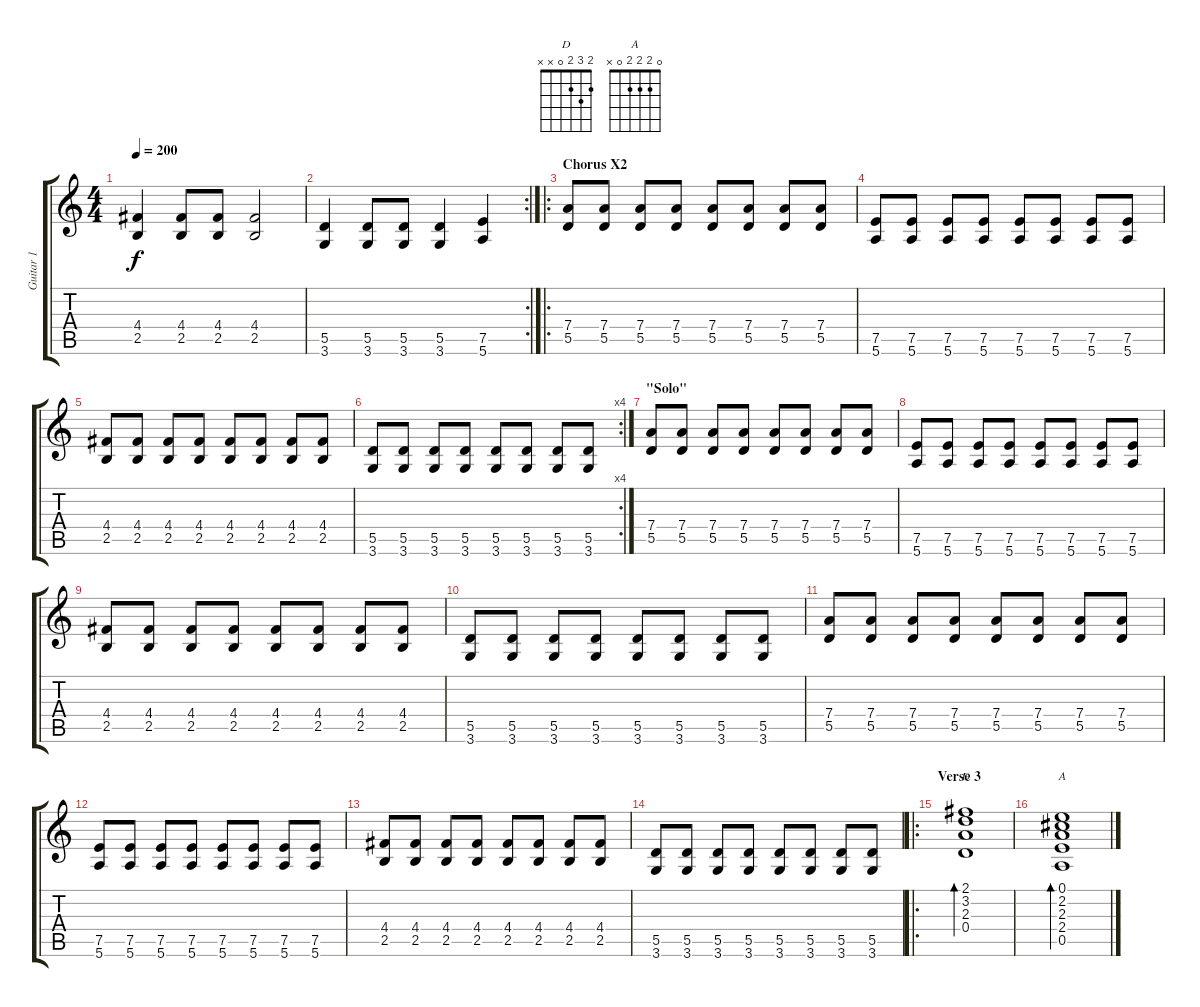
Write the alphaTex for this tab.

\track ("Guitar 1" "Guitar 1") {instrument distortionguitar}
\staff {score tabs}
\tuning (E4 B3 G3 D3 A2 E2) {hide}
\chord ("D" 2 3 2 0 x x)
\chord ("A" 0 2 2 2 0 x)
\ts (4 4)
\tempo 200
\clef g2
\ks c
(4.4 2.5).4{dy f} (4.4 2.5).8 (4.4 2.5).8 (4.4 2.5).2 |
\rc 2
(5.5 3.6).4 (5.5 3.6).8 (5.5 3.6).8 (5.5 3.6).4 (7.5 5.6).4 |
\ro
\section ("" "Chorus X2")
(7.4 5.5).8 (7.4 5.5).8 (7.4 5.5).8 (7.4 5.5).8 (7.4 5.5).8 (7.4 5.5).8 (7.4 5.5).8 (7.4 5.5).8 |
(7.5 5.6).8 (7.5 5.6).8 (7.5 5.6).8 (7.5 5.6).8 (7.5 5.6).8 (7.5 5.6).8 (7.5 5.6).8 (7.5 5.6).8 |
(4.4 2.5).8 (4.4 2.5).8 (4.4 2.5).8 (4.4 2.5).8 (4.4 2.5).8 (4.4 2.5).8 (4.4 2.5).8 (4.4 2.5).8 |
\rc 4
(5.5 3.6).8 (5.5 3.6).8 (5.5 3.6).8 (5.5 3.6).8 (5.5 3.6).8 (5.5 3.6).8 (5.5 3.6).8 (5.5 3.6).8 |
\section ("" "\"Solo\"")
(7.4 5.5).8 (7.4 5.5).8 (7.4 5.5).8 (7.4 5.5).8 (7.4 5.5).8 (7.4 5.5).8 (7.4 5.5).8 (7.4 5.5).8 |
(7.5 5.6).8 (7.5 5.6).8 (7.5 5.6).8 (7.5 5.6).8 (7.5 5.6).8 (7.5 5.6).8 (7.5 5.6).8 (7.5 5.6).8 |
(4.4 2.5).8 (4.4 2.5).8 (4.4 2.5).8 (4.4 2.5).8 (4.4 2.5).8 (4.4 2.5).8 (4.4 2.5).8 (4.4 2.5).8 |
(5.5 3.6).8 (5.5 3.6).8 (5.5 3.6).8 (5.5 3.6).8 (5.5 3.6).8 (5.5 3.6).8 (5.5 3.6).8 (5.5 3.6).8 |
(7.4 5.5).8 (7.4 5.5).8 (7.4 5.5).8 (7.4 5.5).8 (7.4 5.5).8 (7.4 5.5).8 (7.4 5.5).8 (7.4 5.5).8 |
(7.5 5.6).8 (7.5 5.6).8 (7.5 5.6).8 (7.5 5.6).8 (7.5 5.6).8 (7.5 5.6).8 (7.5 5.6).8 (7.5 5.6).8 |
(4.4 2.5).8 (4.4 2.5).8 (4.4 2.5).8 (4.4 2.5).8 (4.4 2.5).8 (4.4 2.5).8 (4.4 2.5).8 (4.4 2.5).8 |
(5.5 3.6).8 (5.5 3.6).8 (5.5 3.6).8 (5.5 3.6).8 (5.5 3.6).8 (5.5 3.6).8 (5.5 3.6).8 (5.5 3.6).8 |
\ro
\section ("" "Verse 3")
(2.1 3.2 2.3 0.4).1{bd 480 ch "D" instrument electricguitarclean} |
(0.1 2.2 2.3 2.4 0.5).1{bd 480 ch "A"}
